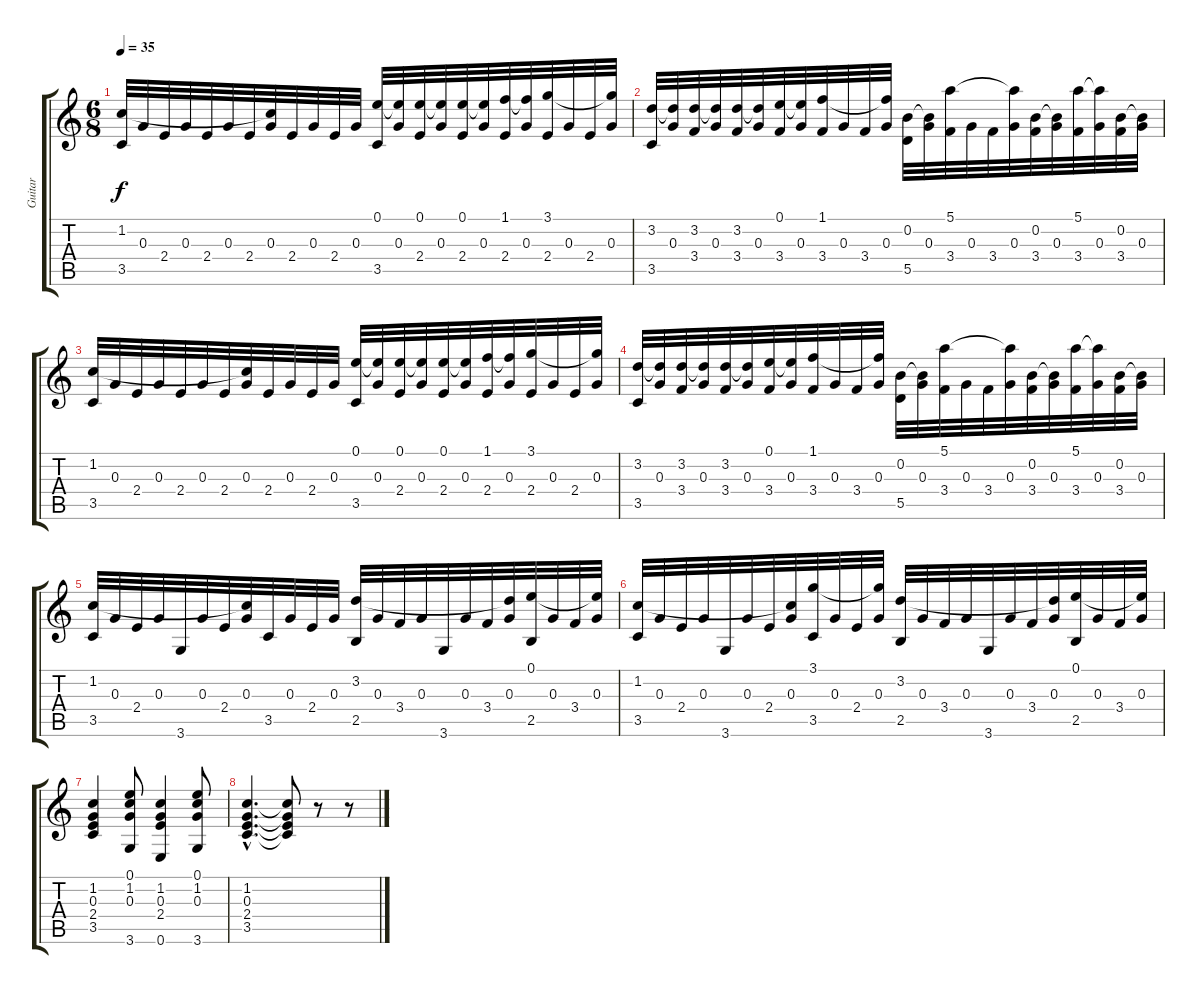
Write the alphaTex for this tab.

\track ("Guitar" "Guitar") {instrument acousticguitarnylon}
\staff {score tabs}
\tuning (E4 B3 G3 D3 A2 E2) {hide}
\ts (6 8)
\tempo 35
\clef g2
\ks c
(1.2 3.5).32{dy f} 0.3.32 2.4.32 0.3.32 2.4.32 0.3.32 2.4.32 (1.2{t} 0.3).32 2.4.32 0.3.32 2.4.32 0.3.32 (0.1 3.5).32 (0.1{t} 0.3).32 (0.1 2.4).32 (0.1{t} 0.3).32 (0.1 2.4).32 (0.1{t} 0.3).32 (1.1 2.4).32 (1.1{t} 0.3).32 (3.1 2.4).32 0.3.32 2.4.32 (3.1{t} 0.3).32 |
(3.2 3.5).32 (3.2{t} 0.3).32 (3.2 3.4).32 (3.2{t} 0.3).32 (3.2 3.4).32 (3.2{t} 0.3).32 (0.1 3.4).32 (0.1{t} 0.3).32 (1.1 3.4).32 0.3.32 3.4.32 (1.1{t} 0.3).32 (0.2 5.5).32 (0.2{t} 0.3).32 (5.1 3.4).32 0.3.32 3.4.32 (5.1{t} 0.3).32 (0.2 3.4).32 (0.2{t} 0.3).32 (5.1 3.4).32 (5.1{t} 0.3).32 (0.2 3.4).32 (0.2{t} 0.3).32 |
(1.2 3.5).32 0.3.32 2.4.32 0.3.32 2.4.32 0.3.32 2.4.32 (1.2{t} 0.3).32 2.4.32 0.3.32 2.4.32 0.3.32 (0.1 3.5).32 (0.1{t} 0.3).32 (0.1 2.4).32 (0.1{t} 0.3).32 (0.1 2.4).32 (0.1{t} 0.3).32 (1.1 2.4).32 (1.1{t} 0.3).32 (3.1 2.4).32 0.3.32 2.4.32 (3.1{t} 0.3).32 |
(3.2 3.5).32 (3.2{t} 0.3).32 (3.2 3.4).32 (3.2{t} 0.3).32 (3.2 3.4).32 (3.2{t} 0.3).32 (0.1 3.4).32 (0.1{t} 0.3).32 (1.1 3.4).32 0.3.32 3.4.32 (1.1{t} 0.3).32 (0.2 5.5).32 (0.2{t} 0.3).32 (5.1 3.4).32 0.3.32 3.4.32 (5.1{t} 0.3).32 (0.2 3.4).32 (0.2{t} 0.3).32 (5.1 3.4).32 (5.1{t} 0.3).32 (0.2 3.4).32 (0.2{t} 0.3).32 |
(1.2 3.5).32 0.3.32 2.4.32 0.3.32 3.6.32 0.3.32 2.4.32 (1.2{t} 0.3).32 3.5.32 0.3.32 2.4.32 0.3.32 (3.2 2.5).32 0.3.32 3.4.32 0.3.32 3.6.32 0.3.32 3.4.32 (3.2{t} 0.3).32 (0.1 2.5).32 0.3.32 3.4.32 (0.1{t} 0.3).32 |
(1.2 3.5).32 0.3.32 2.4.32 0.3.32 3.6.32 0.3.32 2.4.32 (1.2{t} 0.3).32 (3.1 3.5).32 0.3.32 2.4.32 (3.1{t} 0.3).32 (3.2 2.5).32 0.3.32 3.4.32 0.3.32 3.6.32 0.3.32 3.4.32 (3.2{t} 0.3).32 (0.1 2.5).32 0.3.32 3.4.32 (0.1{t} 0.3).32 |
(1.2 0.3 2.4 3.5).4 (0.1 1.2 0.3 3.6).8 (1.2 0.3 2.4 0.6).4 (0.1 1.2 0.3 3.6).8 |
(1.2{hac} 0.3{hac} 2.4{hac} 3.5{hac}).4{d} (1.2{t} 0.3{t} 2.4{t} 3.5{t}).8 r.8 r.8
